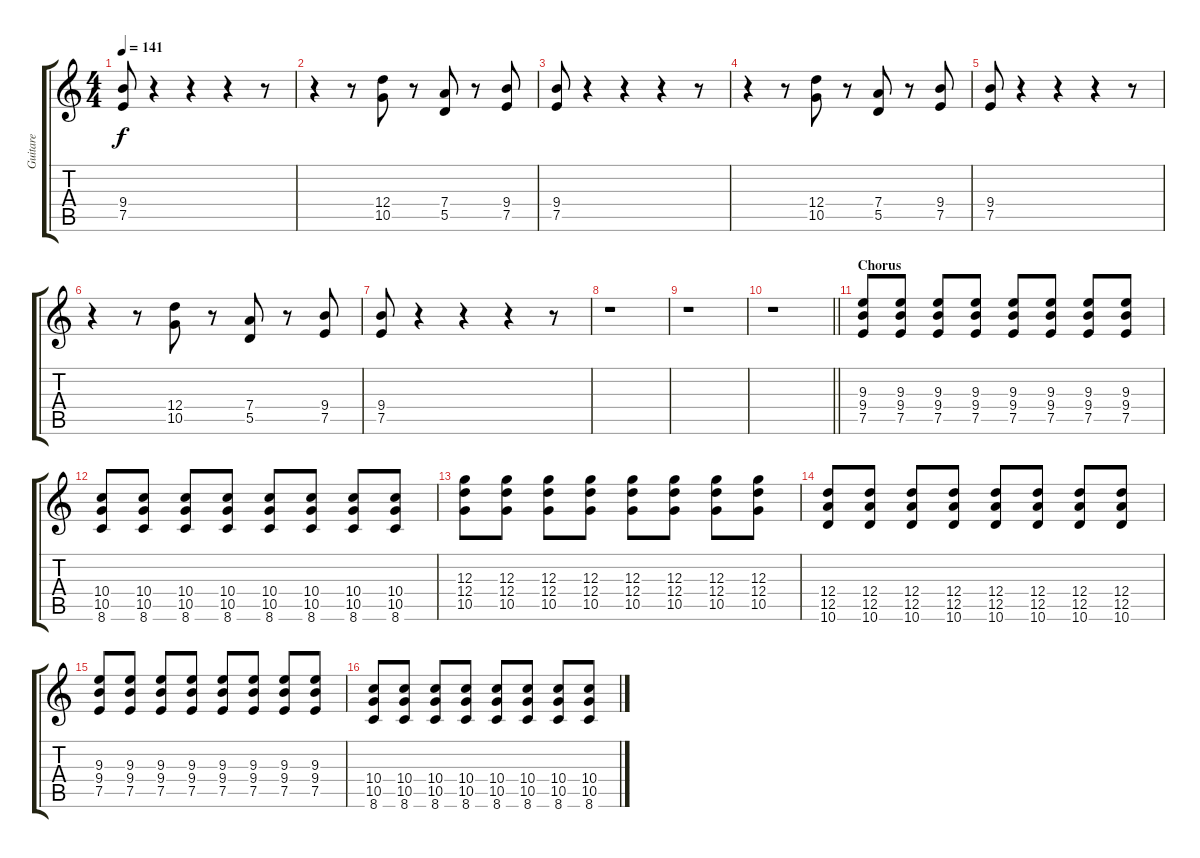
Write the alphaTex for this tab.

\track ("Guitare" "Guitare") {instrument distortionguitar}
\staff {score tabs}
\tuning (E4 B3 G3 D3 A2 E2) {hide}
\ts (4 4)
\tempo 141
\clef g2
\ks c
(9.4 7.5).8{dy f} r.4 r.4 r.4 r.8 |
r.4 r.8 (12.4 10.5).8 r.8 (7.4 5.5).8 r.8 (9.4 7.5).8 |
(9.4 7.5).8 r.4 r.4 r.4 r.8 |
r.4 r.8 (12.4 10.5).8 r.8 (7.4 5.5).8 r.8 (9.4 7.5).8 |
(9.4 7.5).8 r.4 r.4 r.4 r.8 |
r.4 r.8 (12.4 10.5).8 r.8 (7.4 5.5).8 r.8 (9.4 7.5).8 |
(9.4 7.5).8 r.4 r.4 r.4 r.8 |
r.1 |
r.1 |
\barLineRight lightlight
r.1 |
\section ("" "Chorus")
(9.3 9.4 7.5).8 (9.3 9.4 7.5).8 (9.3 9.4 7.5).8 (9.3 9.4 7.5).8 (9.3 9.4 7.5).8 (9.3 9.4 7.5).8 (9.3 9.4 7.5).8 (9.3 9.4 7.5).8 |
(10.4 10.5 8.6).8 (10.4 10.5 8.6).8 (10.4 10.5 8.6).8 (10.4 10.5 8.6).8 (10.4 10.5 8.6).8 (10.4 10.5 8.6).8 (10.4 10.5 8.6).8 (10.4 10.5 8.6).8 |
(12.3 12.4 10.5).8 (12.3 12.4 10.5).8 (12.3 12.4 10.5).8 (12.3 12.4 10.5).8 (12.3 12.4 10.5).8 (12.3 12.4 10.5).8 (12.3 12.4 10.5).8 (12.3 12.4 10.5).8 |
(12.4 12.5 10.6).8 (12.4 12.5 10.6).8 (12.4 12.5 10.6).8 (12.4 12.5 10.6).8 (12.4 12.5 10.6).8 (12.4 12.5 10.6).8 (12.4 12.5 10.6).8 (12.4 12.5 10.6).8 |
(9.3 9.4 7.5).8 (9.3 9.4 7.5).8 (9.3 9.4 7.5).8 (9.3 9.4 7.5).8 (9.3 9.4 7.5).8 (9.3 9.4 7.5).8 (9.3 9.4 7.5).8 (9.3 9.4 7.5).8 |
(10.4 10.5 8.6).8 (10.4 10.5 8.6).8 (10.4 10.5 8.6).8 (10.4 10.5 8.6).8 (10.4 10.5 8.6).8 (10.4 10.5 8.6).8 (10.4 10.5 8.6).8 (10.4 10.5 8.6).8
